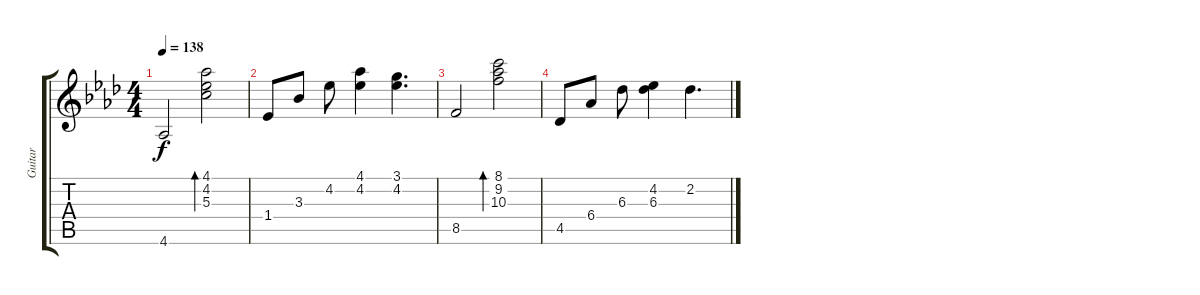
\track ("Guitar" "Guitar") {instrument electricguitarclean}
\staff {score tabs}
\tuning (E4 B3 G3 D3 A2 E2) {hide}
\ts (4 4)
\tempo 138
\clef g2
\ks ab
4.6.2{dy f} (4.1 4.2 5.3).2{bd 60} |
1.4.8 3.3.8 4.2.8 (4.1 4.2).4 (3.1 4.2).4{d} |
8.5.2 (8.1 9.2 10.3).2{bd 60} |
4.5.8 6.4.8 6.3.8 (4.2 6.3).4 2.2.4{d}
